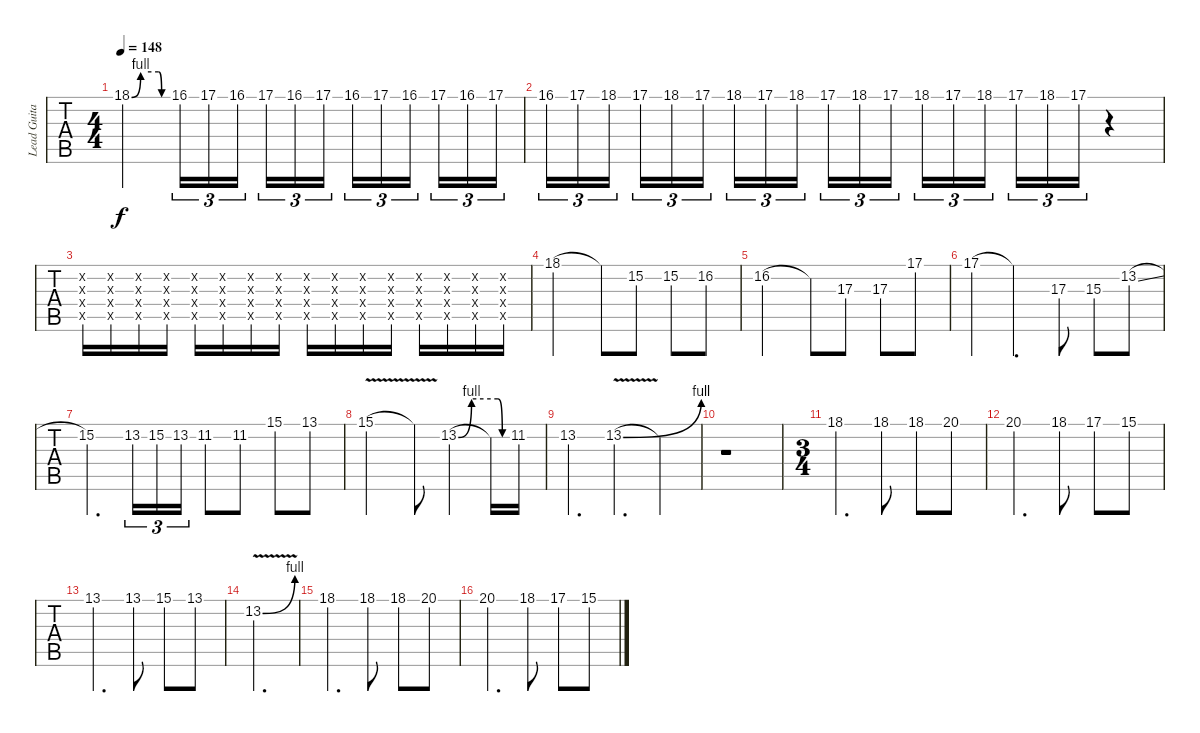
\track ("Lead Guitar" "Lead Guita") {instrument distortionguitar}
\staff {tabs}
\tuning (E4 B3 G3 D3 A2 E2) {hide}
\ts (4 4)
\tempo 148
\clef g2
\ks c
18.1{be (custom 0 0 15 4 45 4 50 0 60 0)}.2{dy f} 16.1.16{tu (3 2)} 17.1.16{tu (3 2)} 16.1.16{tu (3 2) beam splitsecondary} 17.1.16{tu (3 2)} 16.1.16{tu (3 2)} 17.1.16{tu (3 2)} 16.1.16{tu (3 2)} 17.1.16{tu (3 2)} 16.1.16{tu (3 2) beam splitsecondary} 17.1.16{tu (3 2)} 16.1.16{tu (3 2)} 17.1.16{tu (3 2)} |
16.1.16{tu (3 2)} 17.1.16{tu (3 2)} 18.1.16{tu (3 2) beam splitsecondary} 17.1.16{tu (3 2)} 18.1.16{tu (3 2)} 17.1.16{tu (3 2)} 18.1.16{tu (3 2)} 17.1.16{tu (3 2)} 18.1.16{tu (3 2) beam splitsecondary} 17.1.16{tu (3 2)} 18.1.16{tu (3 2)} 17.1.16{tu (3 2)} 18.1.16{tu (3 2)} 17.1.16{tu (3 2)} 18.1.16{tu (3 2) beam splitsecondary} 17.1.16{tu (3 2)} 18.1.16{tu (3 2)} 17.1.16{tu (3 2)} r.4 |
(0.2{x} 0.3{x} 0.4{x} 0.5{x}).16 (0.2{x} 0.3{x} 0.4{x} 0.5{x}).16 (0.2{x} 0.3{x} 0.4{x} 0.5{x}).16 (0.2{x} 0.3{x} 0.4{x} 0.5{x}).16 (0.2{x} 0.3{x} 0.4{x} 0.5{x}).16 (0.2{x} 0.3{x} 0.4{x} 0.5{x}).16 (0.2{x} 0.3{x} 0.4{x} 0.5{x}).16 (0.2{x} 0.3{x} 0.4{x} 0.5{x}).16 (0.2{x} 0.3{x} 0.4{x} 0.5{x}).16 (0.2{x} 0.3{x} 0.4{x} 0.5{x}).16 (0.2{x} 0.3{x} 0.4{x} 0.5{x}).16 (0.2{x} 0.3{x} 0.4{x} 0.5{x}).16 (0.2{x} 0.3{x} 0.4{x} 0.5{x}).16 (0.2{x} 0.3{x} 0.4{x} 0.5{x}).16 (0.2{x} 0.3{x} 0.4{x} 0.5{x}).16 (0.2{x} 0.3{x} 0.4{x} 0.5{x}).16 |
18.1.2 18.1{t}.8 15.2.8 15.2.8 16.2.8 |
16.2.2 16.2{t}.8 17.3.8 17.3.8 17.1.8 |
17.1.4 17.1{t}.4{d} 17.3.8 15.3.8 13.2{sl}.8 |
15.2.4{d} 13.2.16{tu (3 2)} 15.2.16{tu (3 2)} 13.2.16{tu (3 2)} 11.2.8 11.2.8 15.1.8 13.1.8 |
15.1{v}.2 15.1{t}.8 13.2{be (custom 0 0 15 4 45 4 50 0 60 0)}.4 13.2{t}.16 11.2.16 |
13.2.4{d} 13.2{be (bend 0 0 60 4) v}.4{d} 13.2{t}.4 |
r.1 |
\ts (3 4)
18.1.4{d} 18.1.8 18.1.8 20.1.8 |
20.1.4{d} 18.1.8 17.1.8 15.1.8 |
13.1.4{d} 13.1.8 15.1.8 13.1.8 |
13.2{be (bend 0 0 60 4) v}.2{d} |
18.1.4{d} 18.1.8 18.1.8 20.1.8 |
20.1.4{d} 18.1.8 17.1.8 15.1.8
